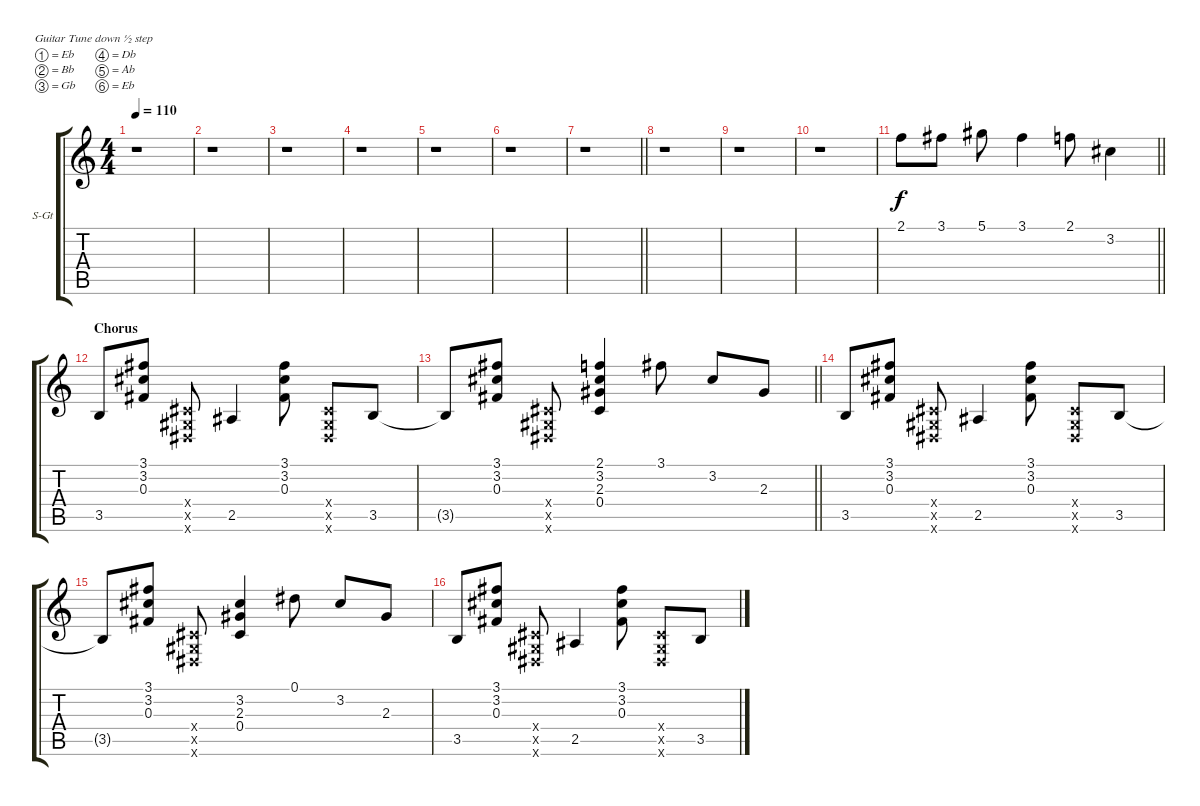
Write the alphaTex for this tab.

\bracketExtendMode groupsimilarinstruments
\firstSystemTrackNameOrientation horizontal
\otherSystemsTrackNameOrientation horizontal
\track ("Lead Guitar" "S-Gt") {instrument acousticguitarsteel}
\staff {score tabs}
\tuning (Eb4 Bb3 Gb3 Db3 Ab2 Eb2)
\ts (4 4)
\tempo 110
\clef g2
\ks c
r.1{dy f} |
r.1 |
r.1 |
r.1 |
r.1 |
r.1 |
\barLineRight lightlight
r.1 |
r.1 |
r.1 |
r.1 |
\barLineRight lightlight
2.1.8 3.1.8 5.1.8 3.1.4 2.1.8 3.2.4 |
\section ("" "Chorus")
3.5.8 (3.1 3.2 0.3).8 (0.4{x} 0.5{x} 0.6{x}).8 2.5.4 (3.1 3.2 0.3).8 (0.4{x} 0.5{x} 0.6{x}).8 3.5.8 |
\barLineRight lightlight
3.5{t}.8 (3.1 3.2 0.3).8 (0.4{x} 0.5{x} 0.6{x}).8 (2.1 3.2 2.3 0.4).4 3.1.8 3.2.8 2.3.8 |
3.5.8 (3.1 3.2 0.3).8 (0.4{x} 0.5{x} 0.6{x}).8 2.5.4 (3.1 3.2 0.3).8 (0.4{x} 0.5{x} 0.6{x}).8 3.5.8 |
3.5{t}.8 (3.1 3.2 0.3).8 (0.4{x} 0.5{x} 0.6{x}).8 (3.2 2.3 0.4).4 0.1.8 3.2.8 2.3.8 |
3.5.8 (3.1 3.2 0.3).8 (0.4{x} 0.5{x} 0.6{x}).8 2.5.4 (3.1 3.2 0.3).8 (0.4{x} 0.5{x} 0.6{x}).8 3.5.8
